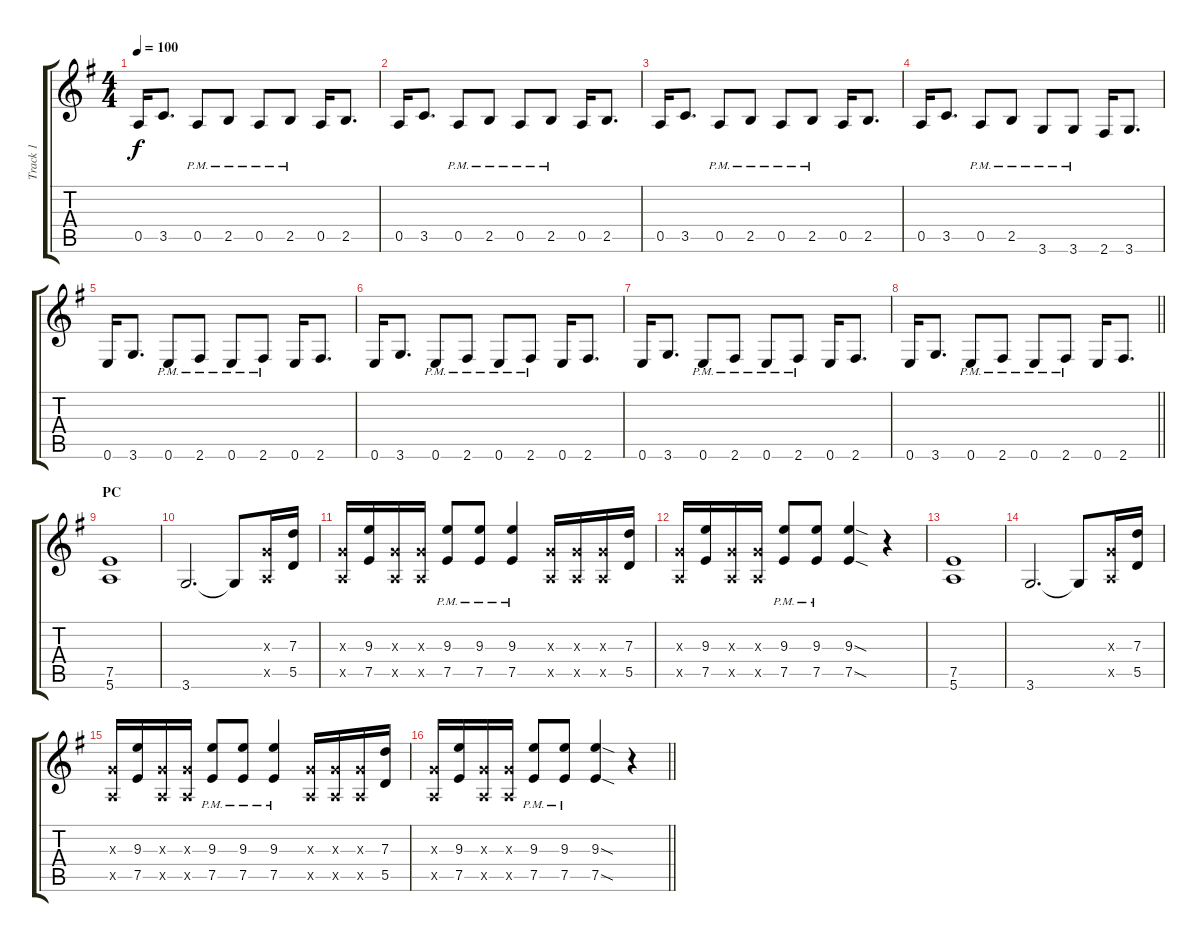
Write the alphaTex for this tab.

\track ("Track 1" "Track 1") {instrument overdrivenguitar}
\staff {score tabs}
\tuning (E4 B3 G3 D3 A2 E2) {hide}
\ts (4 4)
\tempo 100
\clef g2
\ks g
0.5.16{dy f} 3.5.8{d} 0.5{pm}.8 2.5{pm}.8 0.5{pm}.8 2.5{pm}.8 0.5.16 2.5.8{d} |
0.5.16 3.5.8{d} 0.5{pm}.8 2.5{pm}.8 0.5{pm}.8 2.5{pm}.8 0.5.16 2.5.8{d} |
0.5.16 3.5.8{d} 0.5{pm}.8 2.5{pm}.8 0.5{pm}.8 2.5{pm}.8 0.5.16 2.5.8{d} |
0.5.16 3.5.8{d} 0.5{pm}.8 2.5{pm}.8 3.6{pm}.8 3.6{pm}.8 2.6.16 3.6.8{d} |
0.6.16 3.6.8{d} 0.6{pm}.8 2.6{pm}.8 0.6{pm}.8 2.6{pm}.8 0.6.16 2.6.8{d} |
0.6.16 3.6.8{d} 0.6{pm}.8 2.6{pm}.8 0.6{pm}.8 2.6{pm}.8 0.6.16 2.6.8{d} |
0.6.16 3.6.8{d} 0.6{pm}.8 2.6{pm}.8 0.6{pm}.8 2.6{pm}.8 0.6.16 2.6.8{d} |
\barLineRight lightlight
0.6.16 3.6.8{d} 0.6{pm}.8 2.6{pm}.8 0.6{pm}.8 2.6{pm}.8 0.6.16 2.6.8{d} |
\section ("" "PC")
(7.5 5.6).1 |
3.6.2{d} 3.6{t}.8 (0.3{x} 0.5{x}).16{volume 16 instrument electricguitarclean} (7.3 5.5).16 |
(0.3{x} 0.5{x}).16 (9.3 7.5).16 (0.3{x} 0.5{x}).16 (0.3{x} 0.5{x}).16 (9.3{pm} 7.5{pm}).8 (9.3{pm} 7.5{pm}).8 (9.3{pm} 7.5{pm}).4 (0.3{x} 0.5{x}).16 (0.3{x} 0.5{x}).16 (0.3{x} 0.5{x}).16 (7.3 5.5).16 |
(0.3{x} 0.5{x}).16 (9.3 7.5).16 (0.3{x} 0.5{x}).16 (0.3{x} 0.5{x}).16 (9.3{pm} 7.5{pm}).8 (9.3{pm} 7.5{pm}).8 (9.3{sod} 7.5{sod}).4 r.4 |
(7.5 5.6).1{volume 11 instrument overdrivenguitar} |
3.6.2{d} 3.6{t}.8 (0.3{x} 0.5{x}).16{volume 11 instrument electricguitarclean} (7.3 5.5).16 |
(0.3{x} 0.5{x}).16 (9.3 7.5).16 (0.3{x} 0.5{x}).16 (0.3{x} 0.5{x}).16 (9.3{pm} 7.5{pm}).8 (9.3{pm} 7.5{pm}).8 (9.3{pm} 7.5{pm}).4 (0.3{x} 0.5{x}).16 (0.3{x} 0.5{x}).16 (0.3{x} 0.5{x}).16 (7.3 5.5).16 |
\barLineRight lightlight
(0.3{x} 0.5{x}).16 (9.3 7.5).16 (0.3{x} 0.5{x}).16 (0.3{x} 0.5{x}).16 (9.3{pm} 7.5{pm}).8 (9.3{pm} 7.5{pm}).8 (9.3{sod} 7.5{sod}).4 r.4
